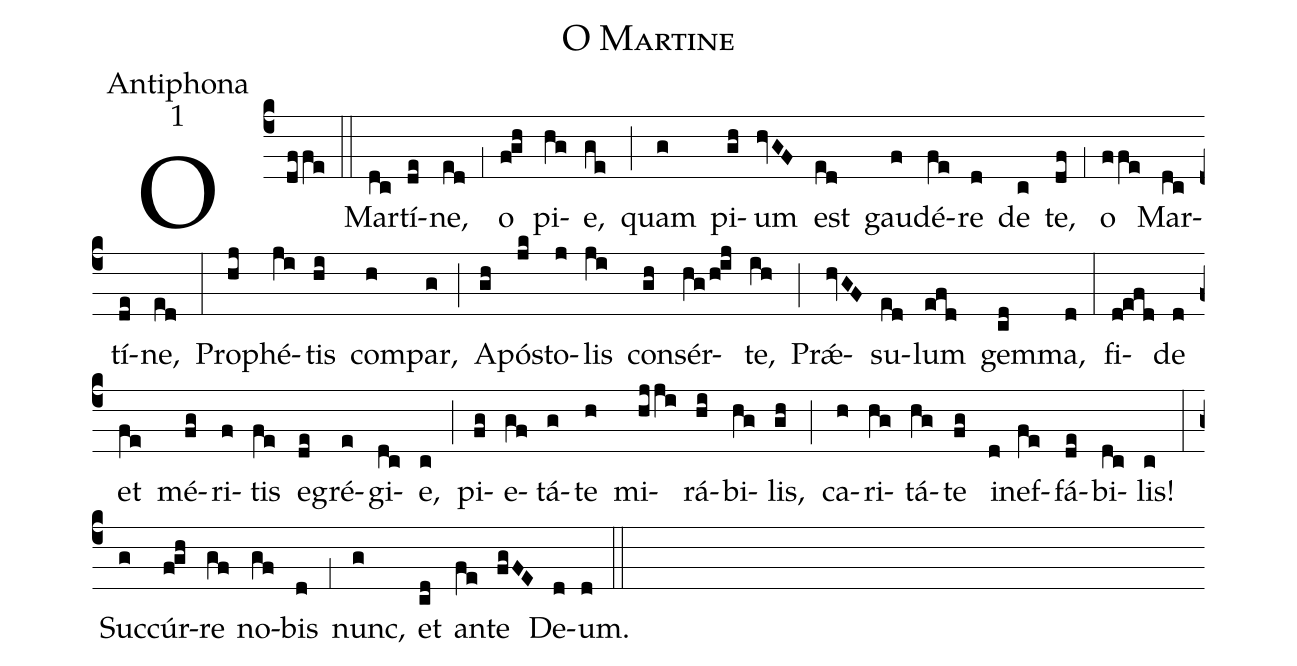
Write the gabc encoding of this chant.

name:O Martine;
office-part:Antiphona;
mode:1;
%%
(c4) O(dffe) (::)
Mar(dc)tí(de)ne,(ed) (,1) o(f!gh) pi(hg)e,(ge) (;) quam(g) pi(gh)um(hvGF) est(ed) gau(f)dé(fe)re(d) de(c) te,(df) (,1) o(ffe) Mar(dc)tí(de)ne,(ed) (:)
Pro(hj)phé(ji)tis(hi) com(h)par,(g) (;) A(gh)pó(jk)sto(j)lis(ji) con(gh)sér(hg/h!ij)te,(ih) (;) Pr{<sp>'ae</sp>}(hvGF)su(ed)lum(efd) gem(cd)ma,(d) (:)
fi(d!efd)de(d) et(fe) mé(fg)ri(f)tis(fe) e(de)gré(e)gi(dc)e,(c) (;) pi(fg)e(gf)tá(g)te(h) mi(hjji)rá(hi)bi(hg)lis,(gh) (;) ca(h)ri(hg)tá(hg)te(fg) in(d)ef(fe)fá(de)bi(dc)lis!(c) (:)
Suc(g)cúr(f!gh)re(gf) no(gf)bis(d) (,1) nunc,(g) et(cd) an(fe)te(fgFE) De(d)um.(d) (::)
